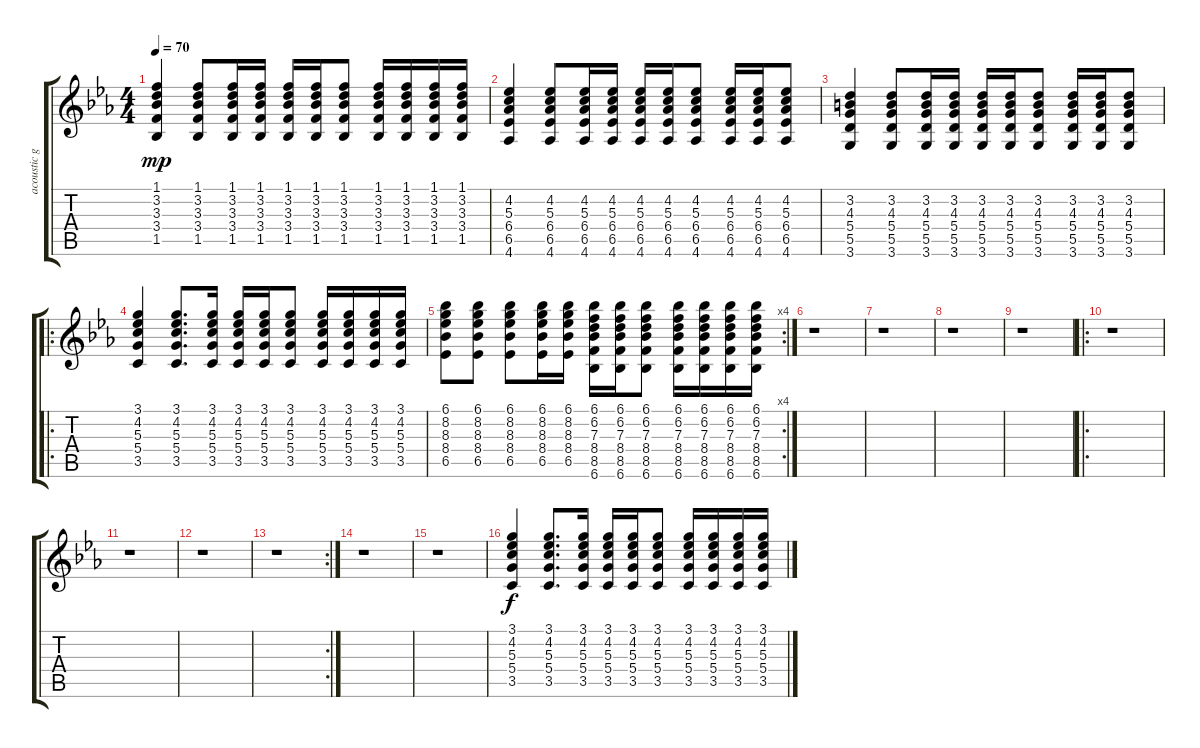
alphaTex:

\track ("acoustic gtr" "acoustic g") {instrument acousticguitarnylon}
\staff {score tabs}
\tuning (E4 B3 G3 D3 A2 E2) {hide}
\ts (4 4)
\tempo 70
\clef g2
\ks eb
(1.1 3.2 3.3 3.4 1.5).4{dy mp} (1.1 3.2 3.3 3.4 1.5).8 (1.1 3.2 3.3 3.4 1.5).16 (1.1 3.2 3.3 3.4 1.5).16 (1.1 3.2 3.3 3.4 1.5).16 (1.1 3.2 3.3 3.4 1.5).16 (1.1 3.2 3.3 3.4 1.5).8 (1.1 3.2 3.3 3.4 1.5).16 (1.1 3.2 3.3 3.4 1.5).16 (1.1 3.2 3.3 3.4 1.5).16 (1.1 3.2 3.3 3.4 1.5).16 |
(4.2 5.3 6.4 6.5 4.6).4 (4.2 5.3 6.4 6.5 4.6).8 (4.2 5.3 6.4 6.5 4.6).16 (4.2 5.3 6.4 6.5 4.6).16 (4.2 5.3 6.4 6.5 4.6).16 (4.2 5.3 6.4 6.5 4.6).16 (4.2 5.3 6.4 6.5 4.6).8 (4.2 5.3 6.4 6.5 4.6).16 (4.2 5.3 6.4 6.5 4.6).16 (4.2 5.3 6.4 6.5 4.6).8 |
(3.2 4.3 5.4 5.5 3.6).4 (3.2 4.3 5.4 5.5 3.6).8 (3.2 4.3 5.4 5.5 3.6).16 (3.2 4.3 5.4 5.5 3.6).16 (3.2 4.3 5.4 5.5 3.6).16 (3.2 4.3 5.4 5.5 3.6).16 (3.2 4.3 5.4 5.5 3.6).8 (3.2 4.3 5.4 5.5 3.6).16 (3.2 4.3 5.4 5.5 3.6).16 (3.2 4.3 5.4 5.5 3.6).8 |
\ro
(3.1 4.2 5.3 5.4 3.5).4 (3.1 4.2 5.3 5.4 3.5).8{d} (3.1 4.2 5.3 5.4 3.5).16 (3.1 4.2 5.3 5.4 3.5).16 (3.1 4.2 5.3 5.4 3.5).16 (3.1 4.2 5.3 5.4 3.5).8 (3.1 4.2 5.3 5.4 3.5).16 (3.1 4.2 5.3 5.4 3.5).16 (3.1 4.2 5.3 5.4 3.5).16 (3.1 4.2 5.3 5.4 3.5).16 |
\rc 4
(6.1 8.2 8.3 8.4 6.5).8 (6.1 8.2 8.3 8.4 6.5).8 (6.1 8.2 8.3 8.4 6.5).8 (6.1 8.2 8.3 8.4 6.5).16 (6.1 8.2 8.3 8.4 6.5).16 (6.1 6.2 7.3 8.4 8.5 6.6).16 (6.1 6.2 7.3 8.4 8.5 6.6).16 (6.1 6.2 7.3 8.4 8.5 6.6).8 (6.1 6.2 7.3 8.4 8.5 6.6).16 (6.1 6.2 7.3 8.4 8.5 6.6).16 (6.1 6.2 7.3 8.4 8.5 6.6).16 (6.1 6.2 7.3 8.4 8.5 6.6).16 |
r.1 |
r.1 |
r.1 |
r.1 |
\ro
r.1 |
r.1 |
r.1 |
\rc 2
r.1 |
r.1 |
r.1 |
(3.1 4.2 5.3 5.4 3.5).4{dy f} (3.1 4.2 5.3 5.4 3.5).8{d} (3.1 4.2 5.3 5.4 3.5).16 (3.1 4.2 5.3 5.4 3.5).16 (3.1 4.2 5.3 5.4 3.5).16 (3.1 4.2 5.3 5.4 3.5).8 (3.1 4.2 5.3 5.4 3.5).16 (3.1 4.2 5.3 5.4 3.5).16 (3.1 4.2 5.3 5.4 3.5).16 (3.1 4.2 5.3 5.4 3.5).16
